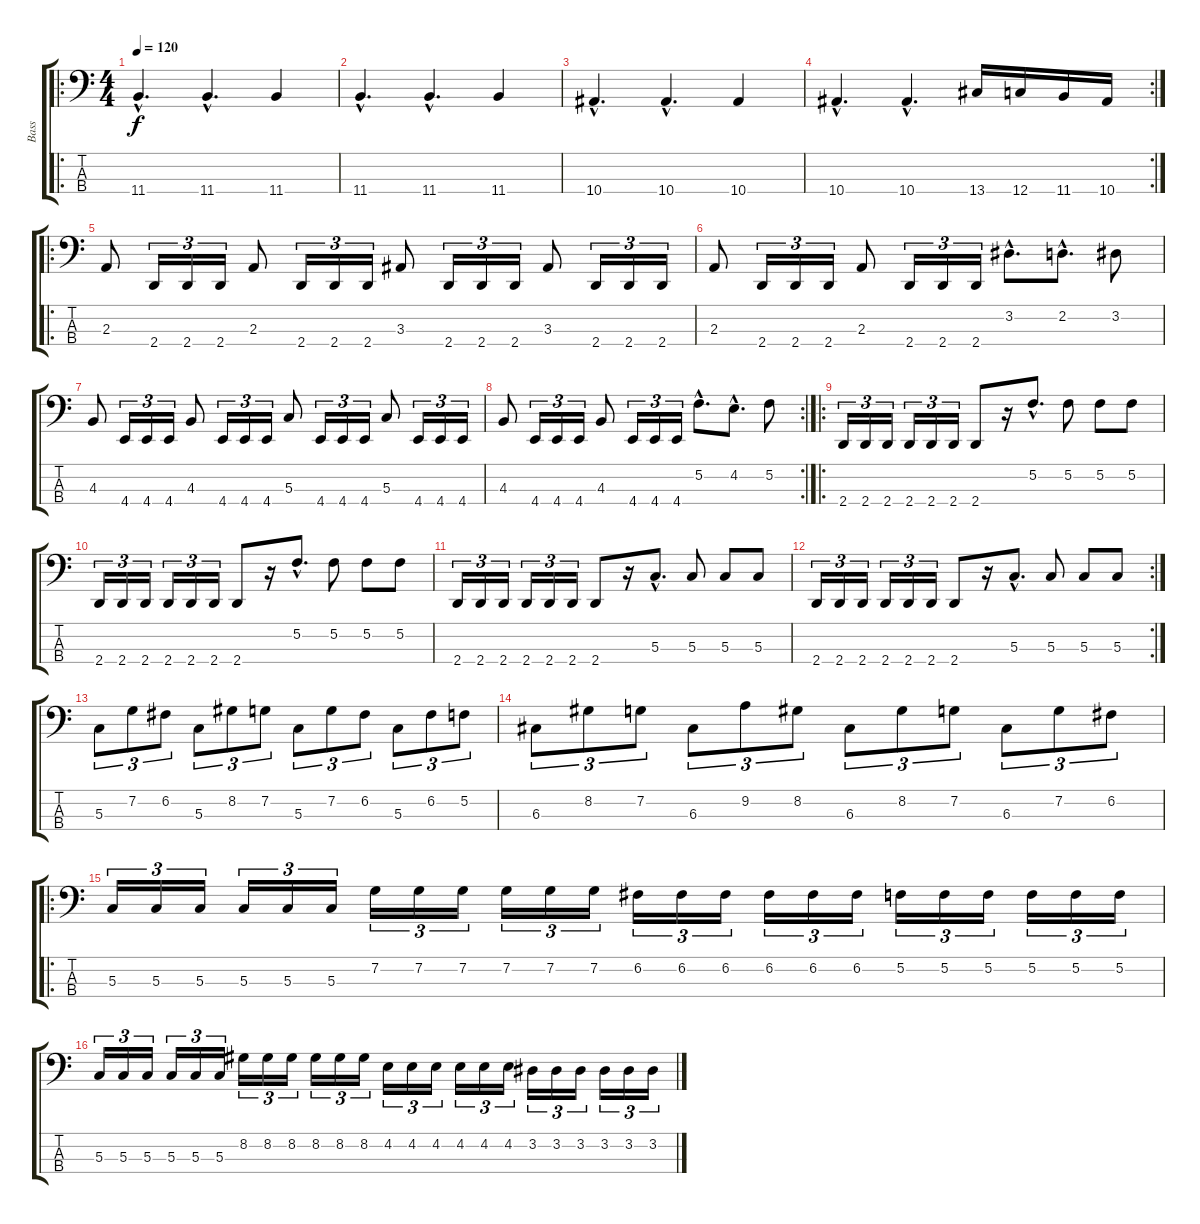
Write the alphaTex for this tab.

\track ("Bass" "Bass") {instrument electricbasspick}
\staff {score tabs}
\tuning (F2 C2 G1 C1) {hide}
\ro
\ts (4 4)
\tempo 120
\clef f4
\ks c
11.4{hac}.4{d dy f instrument electricbasspick} 11.4{hac}.4{d} 11.4.4 |
11.4{hac}.4{d} 11.4{hac}.4{d} 11.4.4 |
10.4{hac}.4{d} 10.4{hac}.4{d} 10.4.4 |
\rc 2
10.4{hac}.4{d} 10.4{hac}.4{d} 13.4.16 12.4.16 11.4.16 10.4.16 |
\ro
2.3.8 2.4.16{tu (3 2)} 2.4.16{tu (3 2)} 2.4.16{tu (3 2)} 2.3.8 2.4.16{tu (3 2)} 2.4.16{tu (3 2)} 2.4.16{tu (3 2)} 3.3.8 2.4.16{tu (3 2)} 2.4.16{tu (3 2)} 2.4.16{tu (3 2)} 3.3.8 2.4.16{tu (3 2)} 2.4.16{tu (3 2)} 2.4.16{tu (3 2)} |
2.3.8 2.4.16{tu (3 2)} 2.4.16{tu (3 2)} 2.4.16{tu (3 2)} 2.3.8 2.4.16{tu (3 2)} 2.4.16{tu (3 2)} 2.4.16{tu (3 2)} 3.2{hac}.8{d} 2.2{hac}.8{d} 3.2.8 |
4.3.8 4.4.16{tu (3 2)} 4.4.16{tu (3 2)} 4.4.16{tu (3 2)} 4.3.8 4.4.16{tu (3 2)} 4.4.16{tu (3 2)} 4.4.16{tu (3 2)} 5.3.8 4.4.16{tu (3 2)} 4.4.16{tu (3 2)} 4.4.16{tu (3 2)} 5.3.8 4.4.16{tu (3 2)} 4.4.16{tu (3 2)} 4.4.16{tu (3 2)} |
\rc 2
4.3.8 4.4.16{tu (3 2)} 4.4.16{tu (3 2)} 4.4.16{tu (3 2)} 4.3.8 4.4.16{tu (3 2)} 4.4.16{tu (3 2)} 4.4.16{tu (3 2)} 5.2{hac}.8{d} 4.2{hac}.8{d} 5.2.8 |
\ro
2.4.16{tu (3 2) instrument electricbassfinger} 2.4.16{tu (3 2)} 2.4.16{tu (3 2)} 2.4.16{tu (3 2)} 2.4.16{tu (3 2)} 2.4.16{tu (3 2)} 2.4.8 r.16 5.2{hac}.8{d instrument slapbass1} 5.2.8 5.2.8 5.2.8 |
2.4.16{tu (3 2) instrument electricbassfinger} 2.4.16{tu (3 2)} 2.4.16{tu (3 2)} 2.4.16{tu (3 2)} 2.4.16{tu (3 2)} 2.4.16{tu (3 2)} 2.4.8 r.16 5.2{hac}.8{d instrument slapbass1} 5.2.8 5.2.8 5.2.8 |
2.4.16{tu (3 2) instrument electricbassfinger} 2.4.16{tu (3 2)} 2.4.16{tu (3 2)} 2.4.16{tu (3 2)} 2.4.16{tu (3 2)} 2.4.16{tu (3 2)} 2.4.8 r.16 5.3{hac}.8{d instrument slapbass1} 5.3.8 5.3.8 5.3.8 |
\rc 2
2.4.16{tu (3 2) instrument electricbassfinger} 2.4.16{tu (3 2)} 2.4.16{tu (3 2)} 2.4.16{tu (3 2)} 2.4.16{tu (3 2)} 2.4.16{tu (3 2)} 2.4.8 r.16 5.3{hac}.8{d instrument slapbass1} 5.3.8 5.3.8 5.3.8 |
5.3.8{tu (3 2) instrument electricbasspick} 7.2.8{tu (3 2)} 6.2.8{tu (3 2)} 5.3.8{tu (3 2)} 8.2.8{tu (3 2)} 7.2.8{tu (3 2)} 5.3.8{tu (3 2)} 7.2.8{tu (3 2)} 6.2.8{tu (3 2)} 5.3.8{tu (3 2)} 6.2.8{tu (3 2)} 5.2.8{tu (3 2)} |
6.3.8{tu (3 2)} 8.2.8{tu (3 2)} 7.2.8{tu (3 2)} 6.3.8{tu (3 2)} 9.2.8{tu (3 2)} 8.2.8{tu (3 2)} 6.3.8{tu (3 2)} 8.2.8{tu (3 2)} 7.2.8{tu (3 2)} 6.3.8{tu (3 2)} 7.2.8{tu (3 2)} 6.2.8{tu (3 2)} |
\ro
5.3.16{tu (3 2)} 5.3.16{tu (3 2)} 5.3.16{tu (3 2)} 5.3.16{tu (3 2)} 5.3.16{tu (3 2)} 5.3.16{tu (3 2)} 7.2.16{tu (3 2)} 7.2.16{tu (3 2)} 7.2.16{tu (3 2)} 7.2.16{tu (3 2)} 7.2.16{tu (3 2)} 7.2.16{tu (3 2)} 6.2.16{tu (3 2)} 6.2.16{tu (3 2)} 6.2.16{tu (3 2)} 6.2.16{tu (3 2)} 6.2.16{tu (3 2)} 6.2.16{tu (3 2)} 5.2.16{tu (3 2)} 5.2.16{tu (3 2)} 5.2.16{tu (3 2)} 5.2.16{tu (3 2)} 5.2.16{tu (3 2)} 5.2.16{tu (3 2)} |
5.3.16{tu (3 2)} 5.3.16{tu (3 2)} 5.3.16{tu (3 2)} 5.3.16{tu (3 2)} 5.3.16{tu (3 2)} 5.3.16{tu (3 2)} 8.2.16{tu (3 2)} 8.2.16{tu (3 2)} 8.2.16{tu (3 2)} 8.2.16{tu (3 2)} 8.2.16{tu (3 2)} 8.2.16{tu (3 2)} 4.2.16{tu (3 2)} 4.2.16{tu (3 2)} 4.2.16{tu (3 2)} 4.2.16{tu (3 2)} 4.2.16{tu (3 2)} 4.2.16{tu (3 2)} 3.2.16{tu (3 2)} 3.2.16{tu (3 2)} 3.2.16{tu (3 2)} 3.2.16{tu (3 2)} 3.2.16{tu (3 2)} 3.2.16{tu (3 2)}
